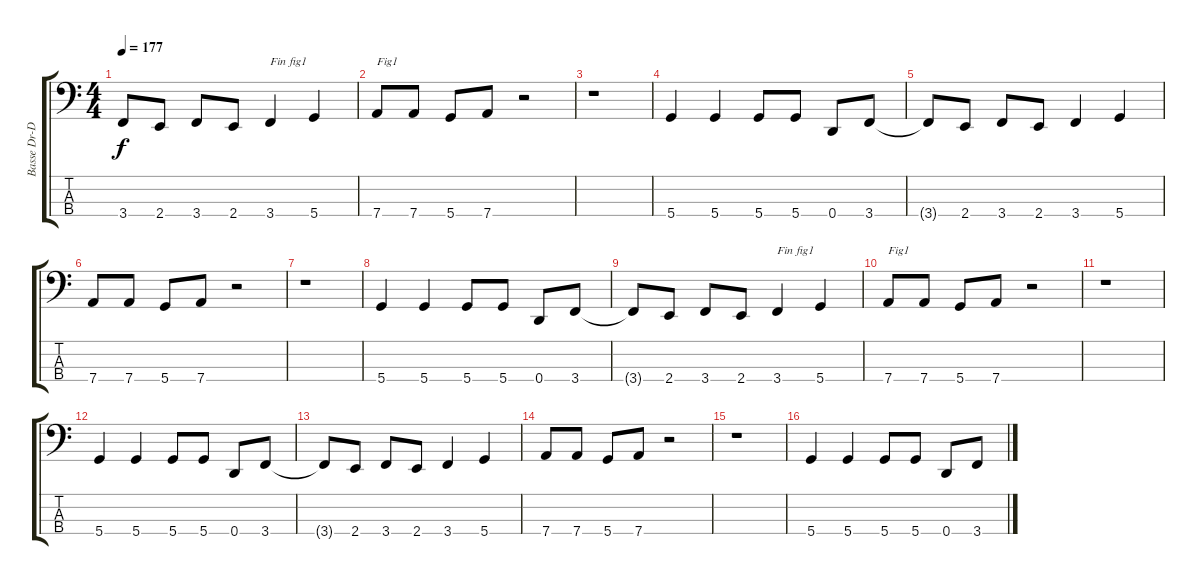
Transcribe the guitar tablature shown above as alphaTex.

\track ("Basse Dr-D" "Basse Dr-D") {instrument electricbasspick}
\staff {score tabs}
\tuning (G2 D2 A1 D1) {hide}
\ts (4 4)
\tempo 177
\clef f4
\ks c
3.4{t}.8{dy f} 2.4.8 3.4.8 2.4.8 3.4.4{txt "Fin fig1"} 5.4.4 |
7.4.8{txt "Fig1"} 7.4.8 5.4.8 7.4.8 r.2 |
r.1 |
5.4.4 5.4.4 5.4.8 5.4.8 0.4.8 3.4.8 |
3.4{t}.8 2.4.8 3.4.8 2.4.8 3.4.4 5.4.4 |
7.4.8 7.4.8 5.4.8 7.4.8 r.2 |
r.1 |
5.4.4 5.4.4 5.4.8 5.4.8 0.4.8 3.4.8 |
3.4{t}.8 2.4.8 3.4.8 2.4.8 3.4.4{txt "Fin fig1"} 5.4.4 |
7.4.8{txt "Fig1"} 7.4.8 5.4.8 7.4.8 r.2 |
r.1 |
5.4.4 5.4.4 5.4.8 5.4.8 0.4.8 3.4.8 |
3.4{t}.8 2.4.8 3.4.8 2.4.8 3.4.4 5.4.4 |
7.4.8 7.4.8 5.4.8 7.4.8 r.2 |
r.1 |
5.4.4 5.4.4 5.4.8 5.4.8 0.4.8 3.4.8
